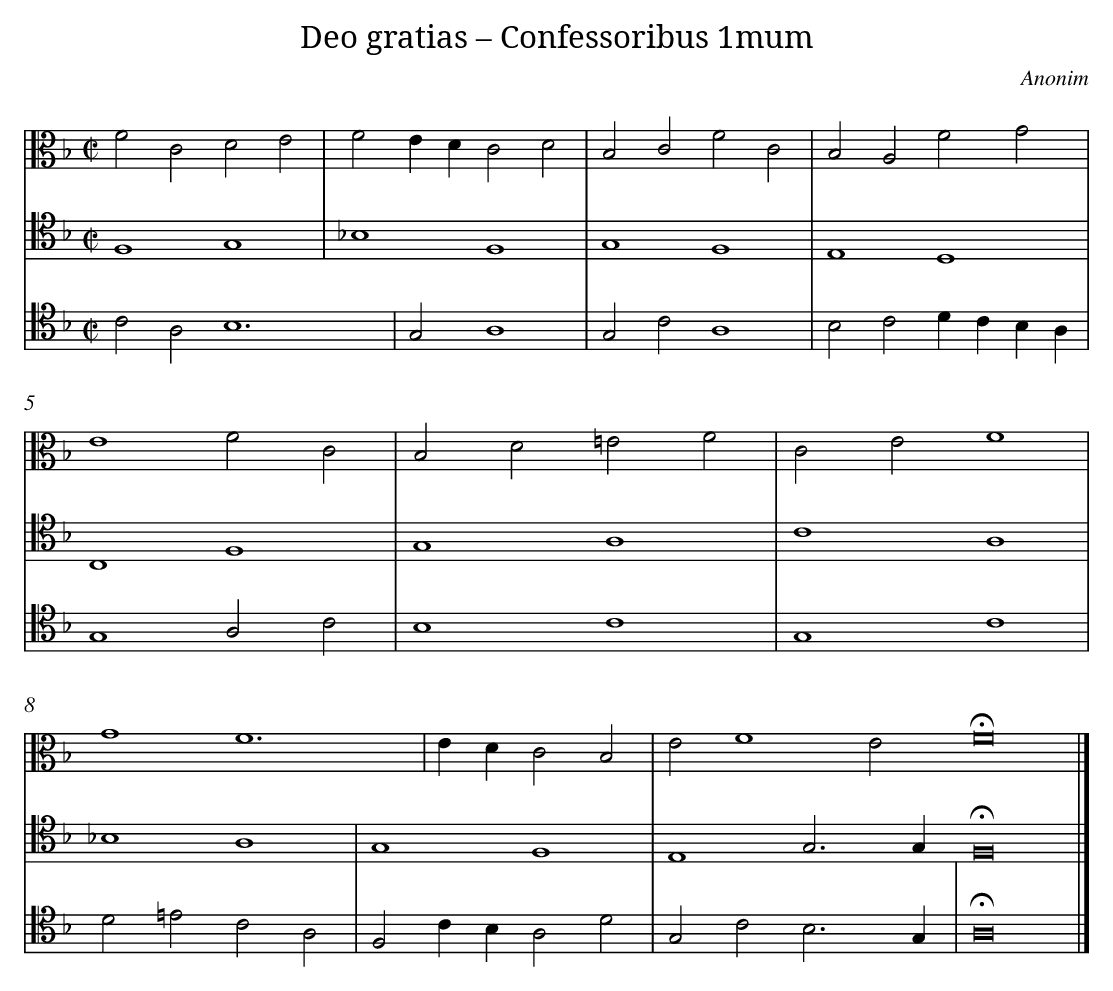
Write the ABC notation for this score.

X:1
T: Deo gratias – Confessoribus 1mum
C: Anonim
L: 1/4
M: C|
V: 1 clef=alto
V: 2 clef=tenor
V: 3 clef=tenor
K: F
[V:1] F2C2D2E2 |
[V:2] F,4G,4 |
[V:3] C2A,2B,6 |
[V:1] F2EDC2D2 |
[V:2] _B,4F,4 |
[V:3] G,2A,4 |
[V:1] B,2C2F2C2 |
[V:2] G,4F,4 |
[V:3] G,2C2A,4 |
[V:1] B,2A,2F2G2 |
[V:2] E,4D,4 |
[V:3] B,2C2DCB,A, |
[V:1] E4F2C2 |
[V:2] C,4F,4 |
[V:3] G,4A,2C2 |
[V:1] B,2D2=E2F2 |
[V:2] G,4A,4 |
[V:3] B,4C4 |
[V:1] C2E2F4 |
[V:2] C4A,4 |
[V:3] G,4C4 |
[V:1] G4F6 |
[V:2] _B,4A,4 |
[V:3] D2=E2C2A,2 |
[V:1] EDC2B,2 |
[V:2] G,4F,4 |
[V:3] F,2CB,A,2D2 |
[V:1] E2F4E2 [|]
[V:2] E,4G,3G, [|]
[V:3] G,2C2B,3G, |
[V:1] !fermata!F8 |]
[V:2] !fermata!F,8 |]
[V:3] !fermata!A,8 |]
